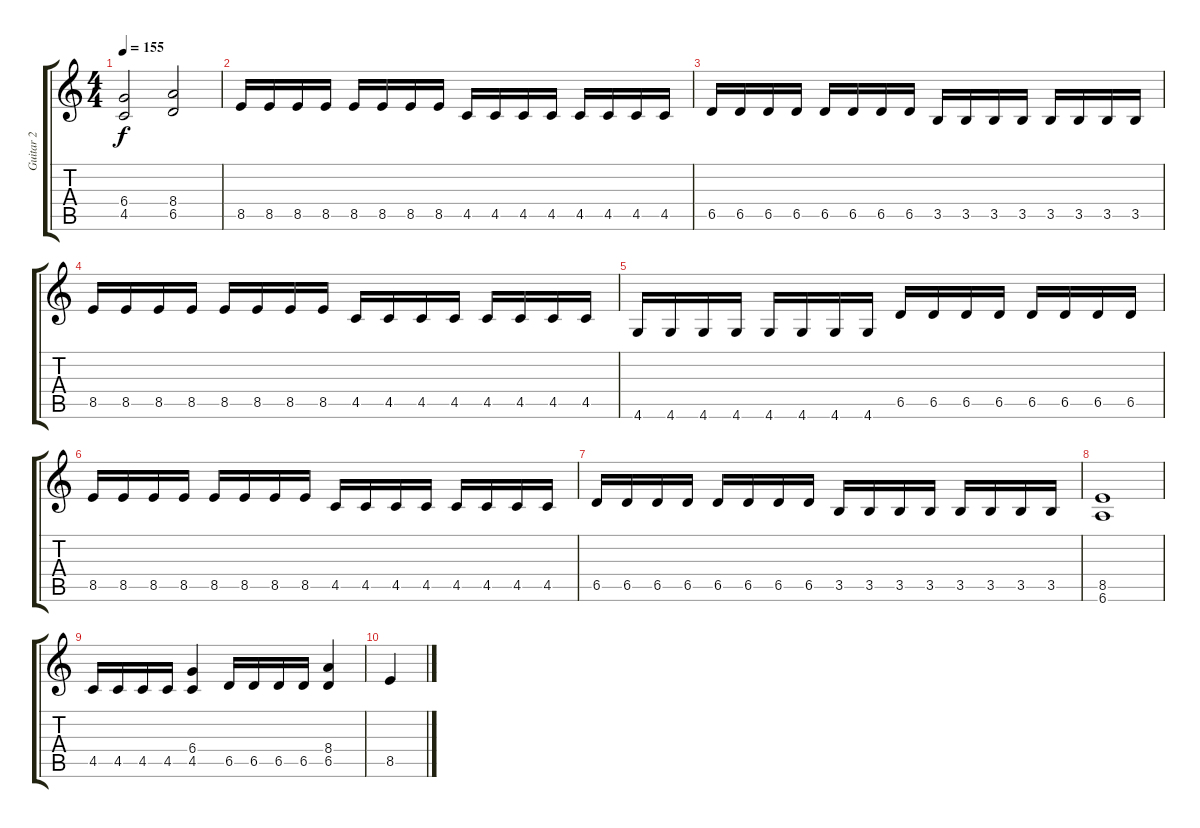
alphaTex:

\track ("Guitar 2" "Guitar 2") {instrument overdrivenguitar}
\staff {score tabs}
\tuning (Eb4 Bb3 Gb3 Db3 Ab2 Eb2) {hide}
\ts (4 4)
\tempo 155
\clef g2
\ks c
(6.4 4.5).2{dy f} (8.4 6.5).2 |
8.5.16 8.5.16 8.5.16 8.5.16 8.5.16 8.5.16 8.5.16 8.5.16 4.5.16 4.5.16 4.5.16 4.5.16 4.5.16 4.5.16 4.5.16 4.5.16 |
6.5.16 6.5.16 6.5.16 6.5.16 6.5.16 6.5.16 6.5.16 6.5.16 3.5.16 3.5.16 3.5.16 3.5.16 3.5.16 3.5.16 3.5.16 3.5.16 |
8.5.16 8.5.16 8.5.16 8.5.16 8.5.16 8.5.16 8.5.16 8.5.16 4.5.16 4.5.16 4.5.16 4.5.16 4.5.16 4.5.16 4.5.16 4.5.16 |
4.6.16 4.6.16 4.6.16 4.6.16 4.6.16 4.6.16 4.6.16 4.6.16 6.5.16 6.5.16 6.5.16 6.5.16 6.5.16 6.5.16 6.5.16 6.5.16 |
8.5.16 8.5.16 8.5.16 8.5.16 8.5.16 8.5.16 8.5.16 8.5.16 4.5.16 4.5.16 4.5.16 4.5.16 4.5.16 4.5.16 4.5.16 4.5.16 |
6.5.16 6.5.16 6.5.16 6.5.16 6.5.16 6.5.16 6.5.16 6.5.16 3.5.16 3.5.16 3.5.16 3.5.16 3.5.16 3.5.16 3.5.16 3.5.16 |
(8.5 6.6).1 |
4.5.16 4.5.16 4.5.16 4.5.16 (6.4 4.5).4 6.5.16 6.5.16 6.5.16 6.5.16 (8.4 6.5).4 |
8.5.4
